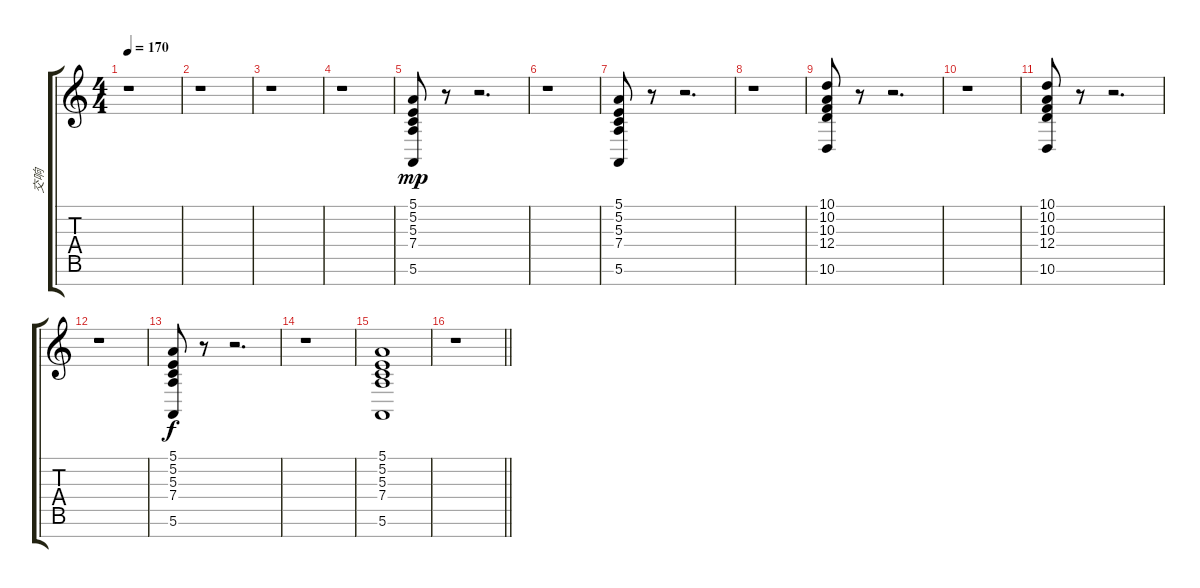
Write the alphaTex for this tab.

\track ("交响" "交响") {instrument orchestrahit}
\staff {score tabs}
\tuning (E4 B3 G3 D3 A2 E2 B1) {hide}
\ts (4 4)
\tempo 170
\clef g2
\ks c
r.1{dy f} |
r.1 |
r.1 |
r.1 |
(5.1 5.2 5.3 7.4 5.6).8{dy mp} r.8 r.2{d} |
r.1 |
(5.1 5.2 5.3 7.4 5.6).8 r.8 r.2{d} |
r.1 |
(10.1 10.2 10.3 12.4 10.6).8 r.8 r.2{d} |
r.1 |
(10.1 10.2 10.3 12.4 10.6).8 r.8 r.2{d} |
r.1 |
(5.1 5.2 5.3 7.4 5.6).8{dy f} r.8 r.2{d} |
r.1 |
(5.1 5.2 5.3 7.4 5.6).1 |
\barLineRight lightlight
r.1
